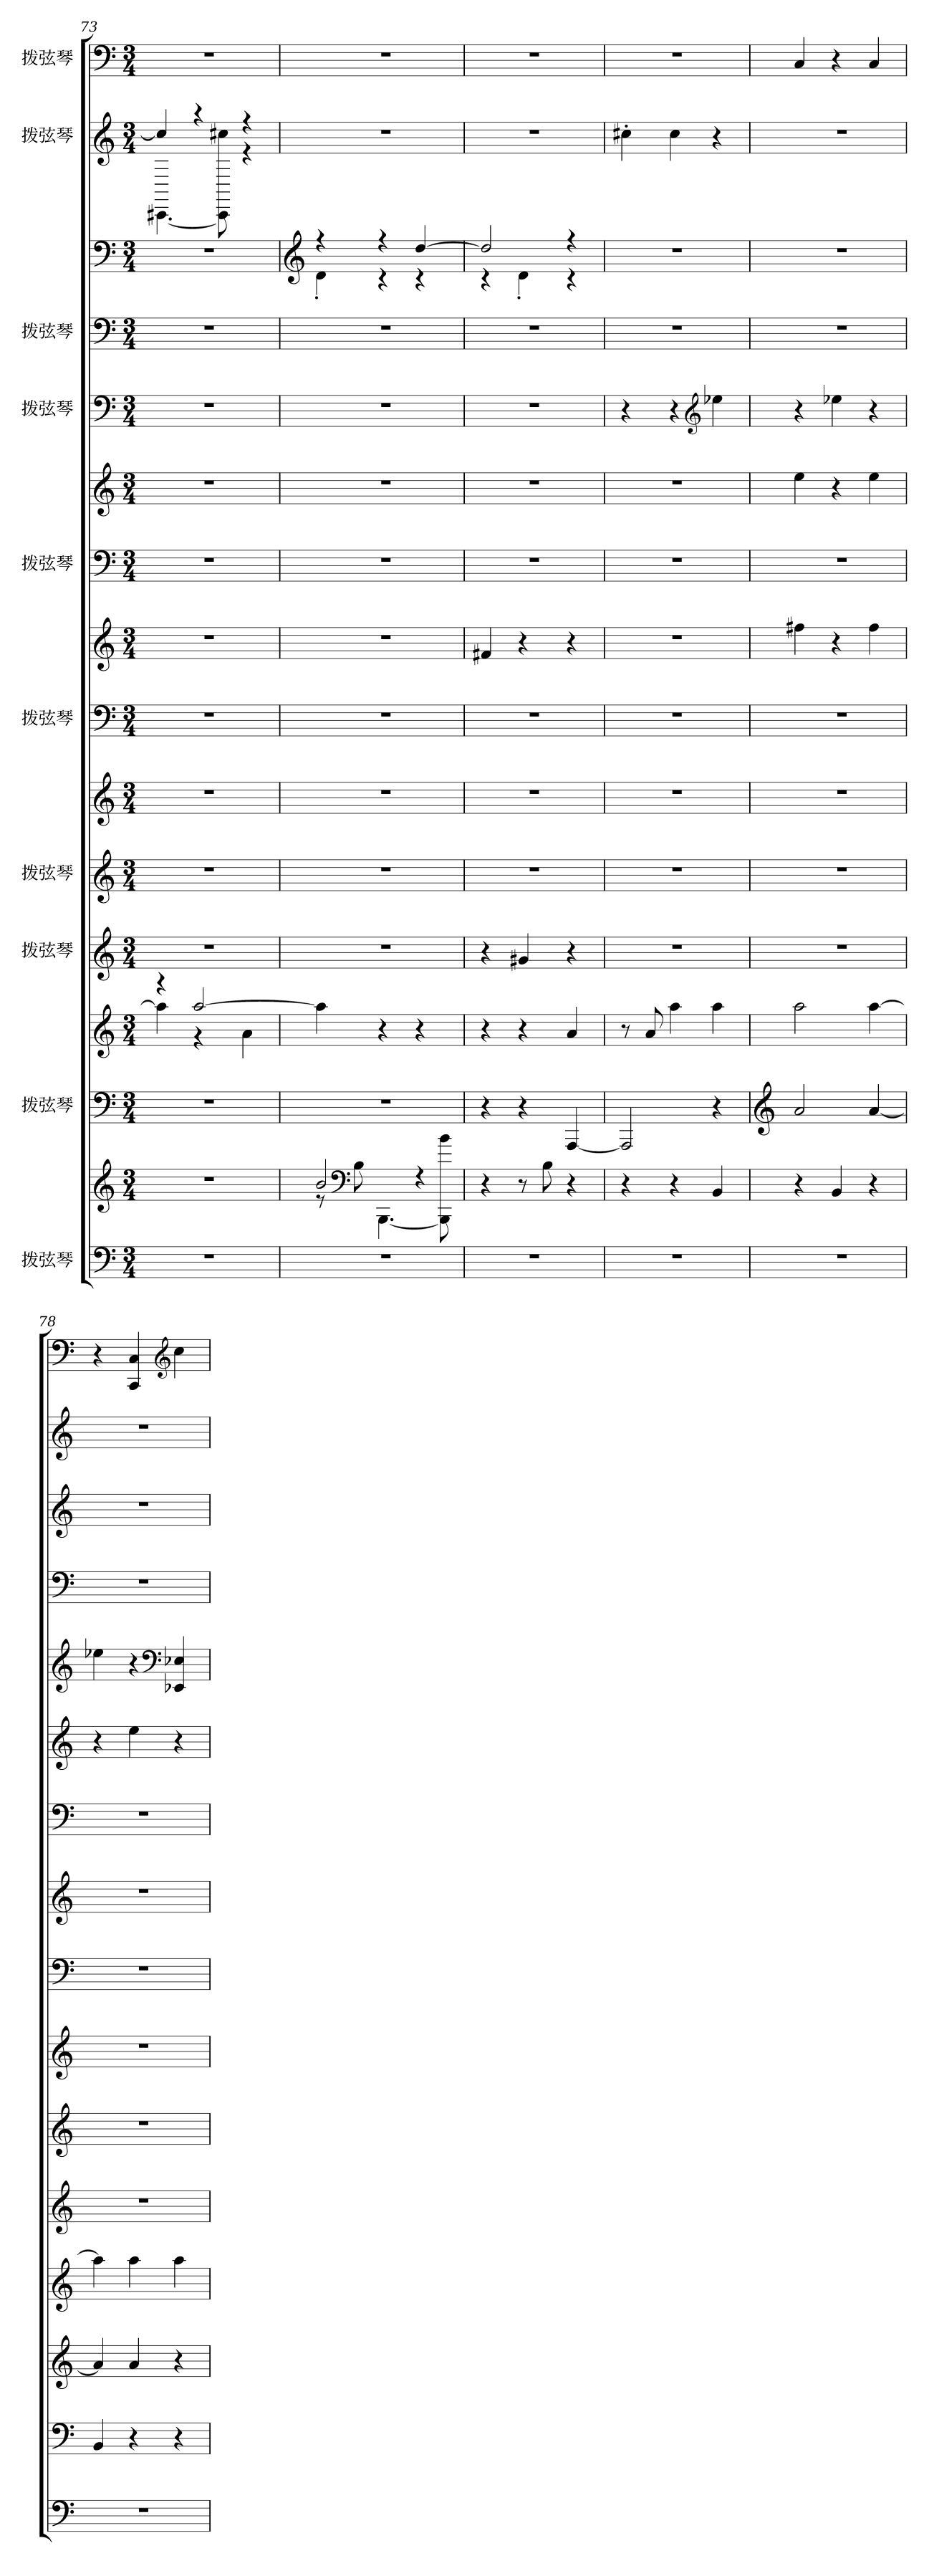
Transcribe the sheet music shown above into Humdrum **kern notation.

**kern	**kern	**kern	**kern	**kern	**kern	**kern	**kern	**kern	**kern	**kern	**kern	**kern	**kern	**kern	**kern
*part10	*part10	*part9	*part9	*part8	*part7	*part7	*part6	*part6	*part5	*part5	*part4	*part3	*part3	*part2	*part1
*staff16	*staff15	*staff14	*staff13	*staff12	*staff11	*staff10	*staff9	*staff8	*staff7	*staff6	*staff5	*staff4	*staff3	*staff2	*staff1
*I"拨弦琴	*	*I"拨弦琴	*	*I"拨弦琴	*I"拨弦琴	*	*I"拨弦琴	*	*I"拨弦琴	*	*I"拨弦琴	*I"拨弦琴	*	*I"拨弦琴	*I"拨弦琴
*clefF4	*clefG2	*clefF4	*clefG2	*clefG2	*clefG2	*clefG2	*clefF4	*clefG2	*clefF4	*clefG2	*clefF4	*clefF4	*clefF4	*clefG2	*clefF4
*k[]	*k[]	*k[]	*k[]	*k[]	*k[]	*k[]	*k[]	*k[]	*k[]	*k[]	*k[]	*k[]	*k[]	*k[]	*k[]
*M3/4	*M3/4	*M3/4	*M3/4	*M3/4	*M3/4	*M3/4	*M3/4	*M3/4	*M3/4	*M3/4	*M3/4	*M3/4	*M3/4	*M3/4	*M3/4
=73	=73	=73	=73	=73	=73	=73	=73	=73	=73	=73	=73	=73	=73	=73	=73
*	*	*	*^	*	*	*	*	*	*	*	*	*	*	*^	*
2.r	2.r	2.r	4r	4aa\]	2.r	2.r	2.r	2.r	2.r	2.r	2.r	2.r	2.r	2.r	4cc#/]	[4.CC#X\	2.r
.	.	.	[2aa/	4r	.	.	.	.	.	.	.	.	.	.	4r	.	.
.	.	.	.	.	.	.	.	.	.	.	.	.	.	.	.	8CC#\] 8cc#X\	.
.	.	.	.	4a\	.	.	.	.	.	.	.	.	.	.	4r	4r	.
*	*	*	*v	*v	*	*	*	*	*	*	*	*	*	*	*v	*v	*
!!LO:PB:g=z
=74	=74	=74	=74	=74	=74	=74	=74	=74	=74	=74	=74	=74	=74	=74	=74
*	*	*	*	*	*	*	*	*	*	*	*	*	*clefG2	*	*
*	*^	*	*	*	*	*	*	*	*	*	*	*	*^	*	*
2.r	2b/	8r	2.r	4aa\]	2.r	2.r	2.r	2.r	2.r	2.r	2.r	2.r	2.r	4r	4d'\	2.r	2.r
*	*clefF4	*	*	*	*	*	*	*	*	*	*	*	*	*	*	*	*
.	.	8B\	.	.	.	.	.	.	.	.	.	.	.	.	.	.	.
.	.	[4.BBB\	.	4r	.	.	.	.	.	.	.	.	.	4r	4r	.	.
.	4r	.	.	4r	.	.	.	.	.	.	.	.	.	[4dd/	4r	.	.
.	.	8BBB\] 8b\	.	.	.	.	.	.	.	.	.	.	.	.	.	.	.
*	*v	*v	*	*	*	*	*	*	*	*	*	*	*	*	*	*	*
=75	=75	=75	=75	=75	=75	=75	=75	=75	=75	=75	=75	=75	=75	=75	=75	=75
2.r	4r	4r	4r	4r	2.r	2.r	2.r	4f#X/	2.r	2.r	2.r	2.r	2dd/]	4r	2.r	2.r
.	8r	4r	4r	4g#X/	.	.	.	4r	.	.	.	.	.	4d'\	.	.
.	8B\	.	.	.	.	.	.	.	.	.	.	.	.	.	.	.
.	4r	[4AAA/	4a/	4r	.	.	.	4r	.	.	.	.	4r	4r	.	.
*	*	*	*	*	*	*	*	*	*	*	*	*	*v	*v	*	*
=76	=76	=76	=76	=76	=76	=76	=76	=76	=76	=76	=76	=76	=76	=76	=76
2.r	4r	2AAA/]	8r	2.r	2.r	2.r	2.r	2.r	2.r	2.r	4r	2.r	2.r	4cc#X'\	2.r
.	.	.	8a/	.	.	.	.	.	.	.	.	.	.	.	.
.	4r	.	4aa\	.	.	.	.	.	.	.	4r	.	.	4cc#\	.
*	*	*	*	*	*	*	*	*	*	*	*clefG2	*	*	*	*
.	4BB/	4r	4aa\	.	.	.	.	.	.	.	4ee-X\	.	.	4r	.
=77	=77	=77	=77	=77	=77	=77	=77	=77	=77	=77	=77	=77	=77	=77	=77
*	*	*clefG2	*	*	*	*	*	*	*	*	*	*	*	*	*
2.r	4r	2a/	2aa\	2.r	2.r	2.r	2.r	4ff#X\	2.r	4ee\	4r	2.r	2.r	2.r	4C/
.	4BB/	.	.	.	.	.	.	4r	.	4r	4ee-X\	.	.	.	4r
.	4r	[4a/	[4aa\	.	.	.	.	4ff#\	.	4ee\	4r	.	.	.	4C/
=78	=78	=78	=78	=78	=78	=78	=78	=78	=78	=78	=78	=78	=78	=78	=78
2.r	4BB/	4a/]	4aa\]	2.r	2.r	2.r	2.r	2.r	2.r	4r	4ee-X\	2.r	2.r	2.r	4r
.	4r	4a/	4aa\	.	.	.	.	.	.	4ee\	4r	.	.	.	4CC/ 4C/
*	*	*	*	*	*	*	*	*	*	*	*clefF4	*	*	*	*clefG2
.	4r	4r	4aa\	.	.	.	.	.	.	4r	4EE-X/ 4E-X/	.	.	.	4cc\
=	=	=	=	=	=	=	=	=	=	=	=	=	=	=	=
*-	*-	*-	*-	*-	*-	*-	*-	*-	*-	*-	*-	*-	*-	*-	*-
